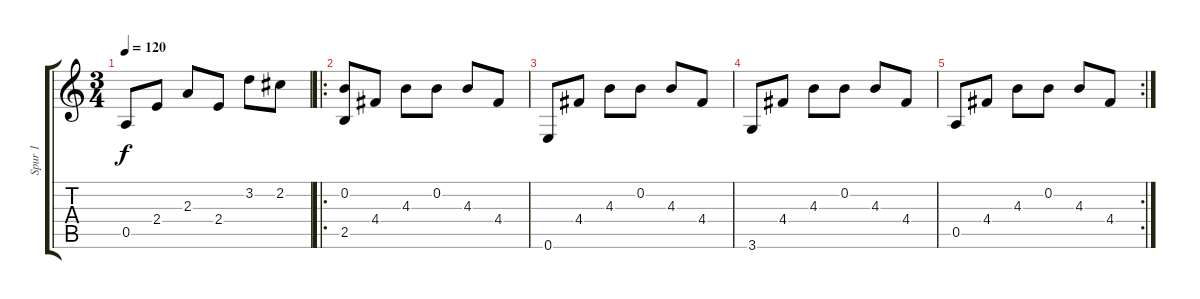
\track ("Spur 1" "Spur 1") {instrument acousticguitarnylon}
\staff {score tabs}
\tuning (E4 B3 G3 D3 A2 E2) {hide}
\ts (3 4)
\tempo 120
\clef g2
\ks c
0.5.8{dy f} 2.4.8 2.3.8 2.4.8 3.2.8 2.2.8 |
\ro
(0.2 2.5).8 4.4.8 4.3.8 0.2.8 4.3.8 4.4.8 |
0.6.8 4.4.8 4.3.8 0.2.8 4.3.8 4.4.8 |
3.6.8 4.4.8 4.3.8 0.2.8 4.3.8 4.4.8 |
\rc 2
0.5.8 4.4.8 4.3.8 0.2.8 4.3.8 4.4.8
